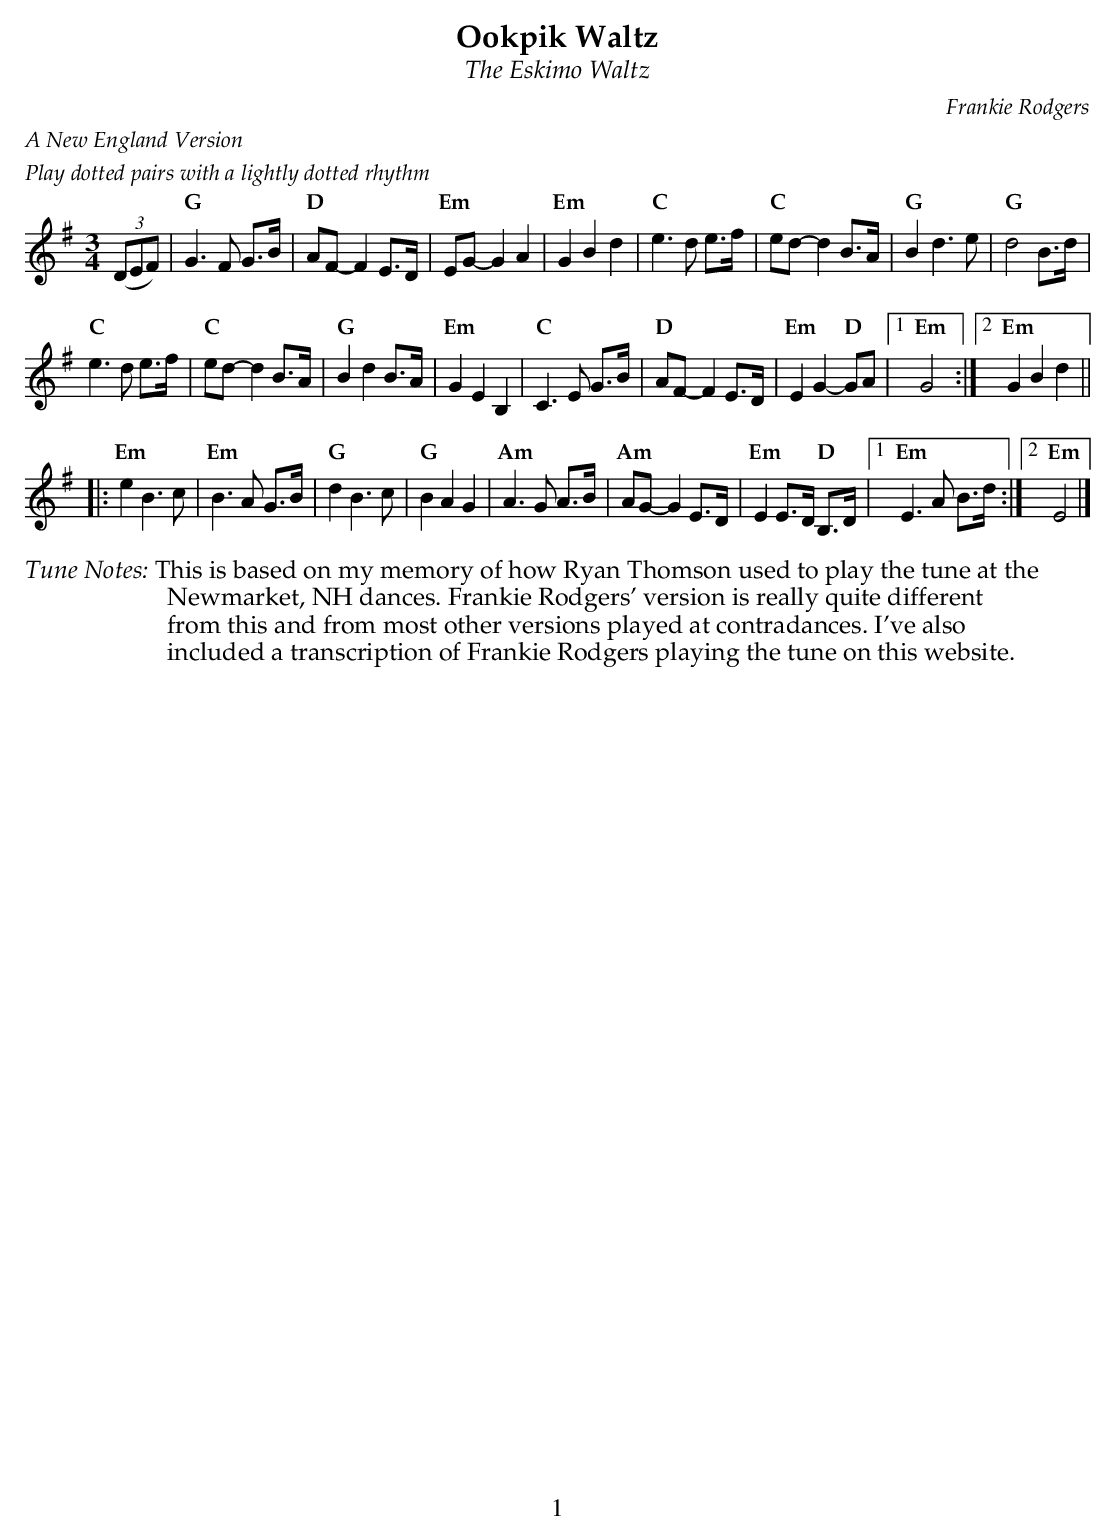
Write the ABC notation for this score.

X:1
T:Ookpik Waltz
T:The Eskimo Waltz
C:Frankie Rodgers
M:3/4
L:1/8
K:G.
%%textfont Palatino-Italic 14
%%text A New England Version
%%text Play dotted pairs with a lightly dotted rhythm
%%textfont Palatino-Roman 16
    ((3DEF) |\
"G" G3F G>B | "D" AF-F2 E>D | "Em" EG-G2 A2 |  "Em" G2B2d2  |\
"C" e3d e>f | "C" ed-d2 B>A | "G"  B2 d3 e |  "G"  d4 B>d  |
"C" e3d e>f | "C" ed-d2 B>A | "G"  B2d2 B>A |  "Em" G2E2B,2 |\
"C" C3E G>B | "D" AF-F2 E>D | "Em" E2 G2-  "D" GA |1 "Em" G4 :|2 "Em" G2B2d2 ||
|: "Em" e2  B3 c | "Em" B3A   G>B | "G"  d2 B3 c | "G" B2A2G2 |\
   "Am" A3G A>B  | "Am" AG-G2 E>D | "Em" E2 E>D "D" B,>D |1 "Em" E3A B>d :|2 "Em" E4 |]
